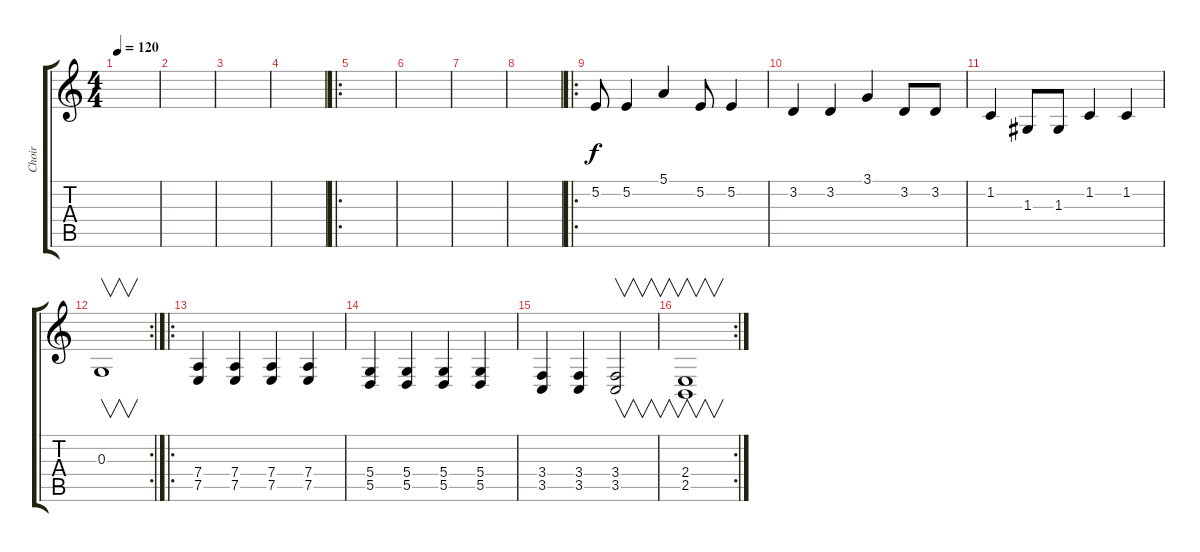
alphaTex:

\track ("Choir" "Choir") {instrument synthstrings1}
\staff {score tabs}
\tuning (E4 B3 G3 D3 A2 E2) {hide}
\ts (4 4)
\tempo 120
\clef g2
\ks c
|
|
|
|
\ro
|
|
|
|
\ro
5.2.8 5.2.4 5.1.4 5.2.8 5.2.4 |
3.2.4 3.2.4 3.1.4 3.2.8 3.2.8 |
1.2.4 1.3.8 1.3.8 1.2.4 1.2.4 |
\rc 2
0.3.1{v} |
\ro
(7.4 7.5).4 (7.4 7.5).4 (7.4 7.5).4 (7.4 7.5).4 |
(5.4 5.5).4 (5.4 5.5).4 (5.4 5.5).4 (5.4 5.5).4 |
(3.4 3.5).4 (3.4 3.5).4 (3.4 3.5).2{v} |
\rc 2
(2.4 2.5).1{v}
